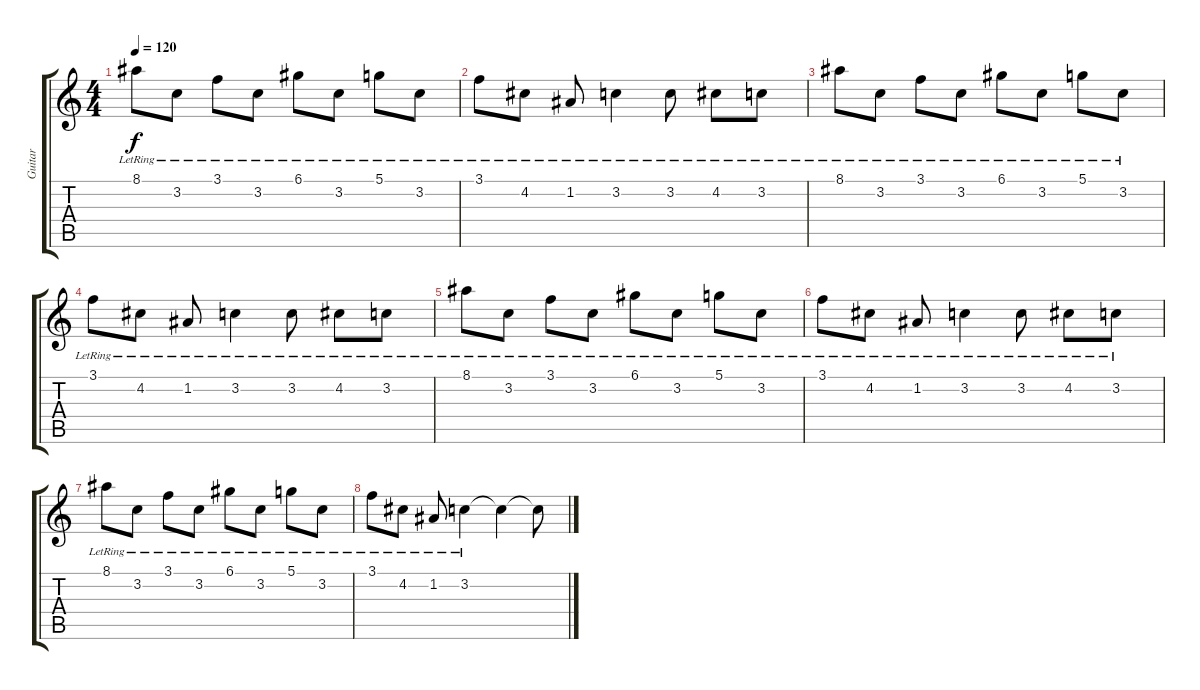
\track ("Guitar" "Guitar") {instrument electricguitarclean}
\staff {score tabs}
\tuning (D4 A3 F3 C3 G2 C2) {hide}
\ts (4 4)
\tempo 120
\clef g2
\ks c
8.1{lr}.8{dy f} 3.2{lr}.8 3.1{lr}.8 3.2{lr}.8 6.1{lr}.8 3.2{lr}.8 5.1{lr}.8 3.2{lr}.8 |
3.1{lr}.8 4.2{lr}.8 1.2{lr}.8 3.2{lr}.4 3.2{lr}.8 4.2{lr}.8 3.2{lr}.8 |
8.1{lr}.8 3.2{lr}.8 3.1{lr}.8 3.2{lr}.8 6.1{lr}.8 3.2{lr}.8 5.1{lr}.8 3.2{lr}.8 |
3.1{lr}.8 4.2{lr}.8 1.2{lr}.8 3.2{lr}.4 3.2{lr}.8 4.2{lr}.8 3.2{lr}.8 |
8.1{lr}.8 3.2{lr}.8 3.1{lr}.8 3.2{lr}.8 6.1{lr}.8 3.2{lr}.8 5.1{lr}.8 3.2{lr}.8 |
3.1{lr}.8 4.2{lr}.8 1.2{lr}.8 3.2{lr}.4 3.2{lr}.8 4.2{lr}.8 3.2{lr}.8 |
8.1{lr}.8 3.2{lr}.8 3.1{lr}.8 3.2{lr}.8 6.1{lr}.8 3.2{lr}.8 5.1{lr}.8 3.2{lr}.8 |
3.1{lr}.8 4.2{lr}.8 1.2{lr}.8 3.2{lr}.4 3.2{t}.4 3.2{t}.8
